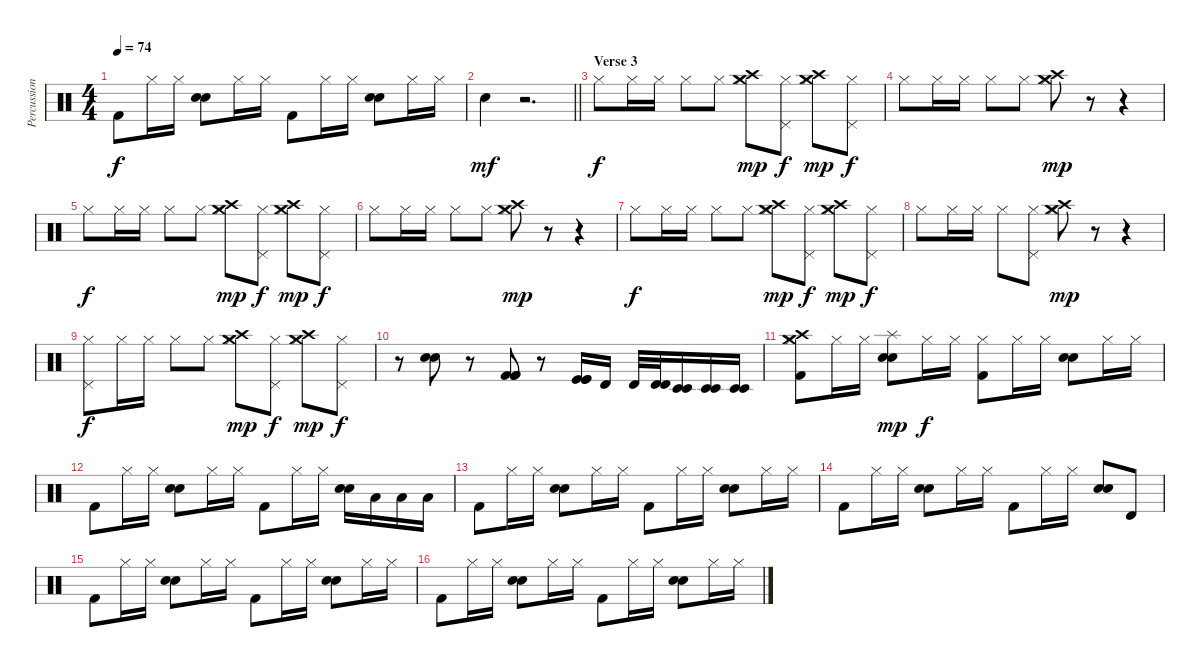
\track ("Percussion" "Percussion") {instrument percussion}
\staff {score}
\articulation defaults
\ts (4 4)
\tempo 74
\clef neutral
\ks c "Kick (hit) 2".8{dy f} "Hi-Hat (closed)".16 "Hi-Hat (closed)".16
("Electric Snare (hit)" "Snare (hit) 2").8 "Hi-Hat (closed)".16 "Hi-Hat (closed)".16 "Kick (hit) 2".8 "Hi-Hat (closed)".16 "Hi-Hat (closed)".16 ("Electric Snare (hit)" "Snare (hit) 2").8 "Hi-Hat (closed)".16 "Hi-Hat (closed)".16 |
\barLineRight lightlight "Electric Snare (hit)".4{dy mf}
r.2{d} |
\section ("" "Verse 3")
"Hi-Hat (closed)".8{dy f} "Hi-Hat (closed)".16 "Hi-Hat (closed)".16 "Hi-Hat (closed)".8 "Hi-Hat (closed)".8 ("Hi-Hat (closed)" "Crash medium (hit)" "Crash high (hit)").8{dy mp} ("Hi-Hat (closed)" "Pedal Hi-Hat (hit)").8{dy f} ("Hi-Hat (closed)" "Crash medium (hit)" "Crash high (hit)").8{dy mp} ("Hi-Hat (closed)" "Pedal Hi-Hat (hit)").8{dy f} |
"Hi-Hat (closed)".8 "Hi-Hat (closed)".16 "Hi-Hat (closed)".16 "Hi-Hat (closed)".8 "Hi-Hat (closed)".8 ("Hi-Hat (closed)" "Crash medium (hit)" "Crash high (hit)").8{dy mp} r.8 r.4 |
"Hi-Hat (closed)".8{dy f} "Hi-Hat (closed)".16 "Hi-Hat (closed)".16 "Hi-Hat (closed)".8 "Hi-Hat (closed)".8 ("Hi-Hat (closed)" "Crash medium (hit)" "Crash high (hit)").8{dy mp} ("Hi-Hat (closed)" "Pedal Hi-Hat (hit)").8{dy f} ("Hi-Hat (closed)" "Crash medium (hit)" "Crash high (hit)").8{dy mp} ("Hi-Hat (closed)" "Pedal Hi-Hat (hit)").8{dy f} |
"Hi-Hat (closed)".8 "Hi-Hat (closed)".16 "Hi-Hat (closed)".16 "Hi-Hat (closed)".8 "Hi-Hat (closed)".8 ("Hi-Hat (closed)" "Crash medium (hit)" "Crash high (hit)").8{dy mp} r.8 r.4 |
"Hi-Hat (closed)".8{dy f} "Hi-Hat (closed)".16 "Hi-Hat (closed)".16 "Hi-Hat (closed)".8 "Hi-Hat (closed)".8 ("Hi-Hat (closed)" "Crash medium (hit)" "Crash high (hit)").8{dy mp} ("Hi-Hat (closed)" "Pedal Hi-Hat (hit)").8{dy f} ("Hi-Hat (closed)" "Crash medium (hit)" "Crash high (hit)").8{dy mp} ("Hi-Hat (closed)" "Pedal Hi-Hat (hit)").8{dy f} |
"Hi-Hat (closed)".8 "Hi-Hat (closed)".16 "Hi-Hat (closed)".16 "Hi-Hat (closed)".8 ("Hi-Hat (closed)" "Pedal Hi-Hat (hit)").8 ("Hi-Hat (closed)" "Crash medium (hit)" "Crash high (hit)").8{dy mp} r.8 r.4 |
("Hi-Hat (closed)" "Pedal Hi-Hat (hit)").8{dy f} "Hi-Hat (closed)".16 "Hi-Hat (closed)".16 "Hi-Hat (closed)".8 "Hi-Hat (closed)".8 ("Hi-Hat (closed)" "Crash medium (hit)" "Crash high (hit)").8{dy mp} ("Hi-Hat (closed)" "Pedal Hi-Hat (hit)").8{dy f} ("Hi-Hat (closed)" "Crash medium (hit)" "Crash high (hit)").8{dy mp} ("Hi-Hat (closed)" "Pedal Hi-Hat (hit)").8{dy f} |
r.8{volume 16} ("Snare (hit) 2" "Snare (hit) 2").8 r.8 ("Kick (hit) 2" "Kick (hit) 2" "Kick (hit) 2").8 r.8 ("Kick (hit)" "Kick (hit)" "Kick (hit)").16 "Timbale high (hit)".16{balance 15} "Timbale high (hit)".32{balance 11} ("Timbale high (hit)" "Timbale high (hit)").32 ("Timbale low (hit)" "Timbale low (hit)").16{balance 5} ("Timbale low (hit)" "Timbale low (hit)").16 ("Timbale low (hit)" "Timbale low (hit)").16{balance 2} |
("Hi-Hat (closed)" "Crash medium (hit)" "Kick (hit) 2" "Crash high (hit)").8{volume 13} "Hi-Hat (closed)".16 "Hi-Hat (closed)".16 ("Electric Snare (hit)" "Snare (hit) 2" "Splash (hit)").8{dy mp} "Hi-Hat (closed)".16{dy f} "Hi-Hat (closed)".16 ("Hi-Hat (closed)" "Kick (hit) 2").8 "Hi-Hat (closed)".16 "Hi-Hat (closed)".16 ("Electric Snare (hit)" "Snare (hit) 2").8 "Hi-Hat (closed)".16 "Hi-Hat (closed)".16 |
"Kick (hit) 2".8 "Hi-Hat (closed)".16 "Hi-Hat (closed)".16 ("Electric Snare (hit)" "Snare (hit) 2").8 "Hi-Hat (closed)".16 "Hi-Hat (closed)".16 "Kick (hit) 2".8 "Hi-Hat (closed)".16 "Hi-Hat (closed)".16 ("Electric Snare (hit)" "Snare (hit) 2").16 "Low Floor Tom (hit)".16{balance 16} "Low Floor Tom (hit)".16 "Low Floor Tom (hit)".16 |
"Kick (hit) 2".8{balance 10} "Hi-Hat (closed)".16 "Hi-Hat (closed)".16 ("Electric Snare (hit)" "Snare (hit) 2").8 "Hi-Hat (closed)".16 "Hi-Hat (closed)".16 "Kick (hit) 2".8 "Hi-Hat (closed)".16 "Hi-Hat (closed)".16 ("Electric Snare (hit)" "Snare (hit) 2").8 "Hi-Hat (closed)".16 "Hi-Hat (closed)".16 |
"Kick (hit) 2".8 "Hi-Hat (closed)".16 "Hi-Hat (closed)".16 ("Electric Snare (hit)" "Snare (hit) 2").8 "Hi-Hat (closed)".16 "Hi-Hat (closed)".16 "Kick (hit) 2".8 "Hi-Hat (closed)".16 "Hi-Hat (closed)".16 ("Electric Snare (hit)" "Snare (hit) 2").8 "Timbale high (hit)".8 |
"Kick (hit) 2".8 "Hi-Hat (closed)".16 "Hi-Hat (closed)".16 ("Electric Snare (hit)" "Snare (hit) 2").8 "Hi-Hat (closed)".16 "Hi-Hat (closed)".16 "Kick (hit) 2".8 "Hi-Hat (closed)".16 "Hi-Hat (closed)".16 ("Electric Snare (hit)" "Snare (hit) 2").8 "Hi-Hat (closed)".16 "Hi-Hat (closed)".16 |
"Kick (hit) 2".8 "Hi-Hat (closed)".16 "Hi-Hat (closed)".16 ("Electric Snare (hit)" "Snare (hit) 2").8 "Hi-Hat (closed)".16 "Hi-Hat (closed)".16 "Kick (hit) 2".8 "Hi-Hat (closed)".16 "Hi-Hat (closed)".16 ("Electric Snare (hit)" "Snare (hit) 2").8 "Hi-Hat (closed)".16 "Hi-Hat (closed)".16
